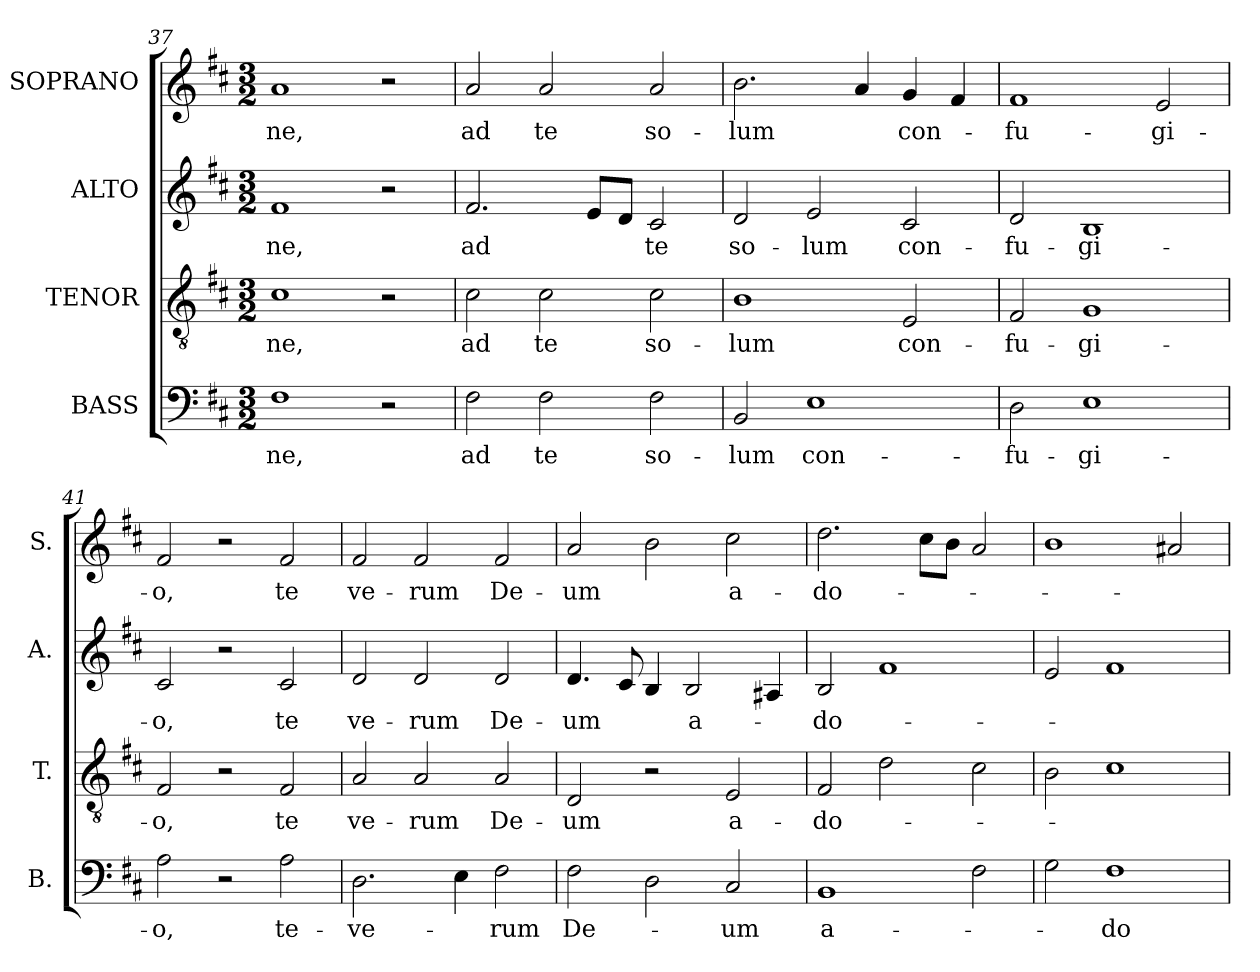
**kern	**text	**kern	**text	**kern	**text	**kern	**text
*part4	*part4	*part3	*part3	*part2	*part2	*part1	*part1
*staff4	*staff4	*staff3	*staff3	*staff2	*staff2	*staff1	*staff1
*I"BASS	*	*I"TENOR	*	*I"ALTO	*	*I"SOPRANO	*
*I'B.	*	*I'T.	*	*I'A.	*	*I'S.	*
*clefF4	*	*clefGv2	*	*clefG2	*	*clefG2	*
*	*	*ITrd7c12	*	*	*	*	*
*k[f#c#]	*	*k[f#c#]	*	*k[f#c#]	*	*k[f#c#]	*
*D:	*	*D:	*	*D:	*	*D:	*
*M3/2	*	*M3/2	*	*M3/2	*	*M3/2	*
=37	=37	=37	=37	=37	=37	=37	=37
!	!LO:LY:b:color=#000000	!	!	!	!	!	!
!	!	!	!LO:LY:b:color=#000000	!	!	!	!
!	!	!	!	!	!LO:LY:b:color=#000000	!	!
!	!	!	!	!	!	!	!LO:LY:b:color=#000000
1F#i	-ne,	1C#i	-ne,	1f#i	-ne,	1ai	-ne,
2r	.	2r	.	2r	.	2r	.
=38	=38	=38	=38	=38	=38	=38	=38
!	!LO:LY:b:color=#000000	!	!	!	!	!	!
!	!	!	!LO:LY:b:color=#000000	!	!	!	!
!	!	!	!	!	!LO:LY:b:color=#000000	!	!
!	!	!	!	!	!	!	!LO:LY:b:color=#000000
2F#i\	ad	2C#i\	ad	2.f#i/	ad	2ai/	ad
!	!LO:LY:b:color=#000000	!	!	!	!	!	!
!	!	!	!LO:LY:b:color=#000000	!	!	!	!
!	!	!	!	!	!	!	!LO:LY:b:color=#000000
2F#i\	te	2C#i\	te	.	.	2ai/	te
.	.	.	.	8ei/L	.	.	.
.	.	.	.	8di/J	.	.	.
!	!LO:LY:b:color=#000000	!	!	!	!	!	!
!	!	!	!LO:LY:b:color=#000000	!	!	!	!
!	!	!	!	!	!LO:LY:b:color=#000000	!	!
!	!	!	!	!	!	!	!LO:LY:b:color=#000000
2F#i\	so-	2C#i\	so-	2c#i/	te	2ai/	so-
=39	=39	=39	=39	=39	=39	=39	=39
!	!LO:LY:b:color=#000000	!	!	!	!	!	!
!	!	!	!LO:LY:b:color=#000000	!	!	!	!
!	!	!	!	!	!LO:LY:b:color=#000000	!	!
!	!	!	!	!	!	!	!LO:LY:b:color=#000000
2BBi/	-lum	1BBi	-lum	2di/	so-	2.bi\	-lum
!	!LO:LY:b:color=#000000	!	!	!	!	!	!
!	!	!	!	!	!LO:LY:b:color=#000000	!	!
1Ei	con-	.	.	2ei/	-lum	.	.
.	.	.	.	.	.	4ai/	.
!	!	!	!LO:LY:b:color=#000000	!	!	!	!
!	!	!	!	!	!LO:LY:b:color=#000000	!	!
!	!	!	!	!	!	!	!LO:LY:b:color=#000000
.	.	2EEi/	con-	2c#i/	con-	4gi/	con-
.	.	.	.	.	.	4f#i/	.
!!LO:LB:g=z
=40	=40	=40	=40	=40	=40	=40	=40
!	!LO:LY:b:color=#000000	!	!	!	!	!	!
!	!	!	!LO:LY:b:color=#000000	!	!	!	!
!	!	!	!	!	!LO:LY:b:color=#000000	!	!
!	!	!	!	!	!	!	!LO:LY:b:color=#000000
2Di\	-fu-	2FF#i/	-fu-	2di/	-fu-	1f#i	-fu-
!	!LO:LY:b:color=#000000	!	!	!	!	!	!
!	!	!	!LO:LY:b:color=#000000	!	!	!	!
!	!	!	!	!	!LO:LY:b:color=#000000	!	!
1Ei	-gi-	1GGi	-gi-	1Bi	-gi-	.	.
!	!	!	!	!	!	!	!LO:LY:b:color=#000000
.	.	.	.	.	.	2ei/	-gi-
=41	=41	=41	=41	=41	=41	=41	=41
!	!LO:LY:b:color=#000000	!	!	!	!	!	!
!	!	!	!LO:LY:b:color=#000000	!	!	!	!
!	!	!	!	!	!LO:LY:b:color=#000000	!	!
!	!	!	!	!	!	!	!LO:LY:b:color=#000000
2Ai\	-o,	2FF#i/	-o,	2c#i/	-o,	2f#i/	-o,
2r	.	2r	.	2r	.	2r	.
!	!LO:LY:b:color=#000000	!	!	!	!	!	!
!	!	!	!LO:LY:b:color=#000000	!	!	!	!
!	!	!	!	!	!LO:LY:b:color=#000000	!	!
!	!	!	!	!	!	!	!LO:LY:b:color=#000000
2Ai\	te-	2FF#i/	te	2c#i/	te	2f#i/	te
=42	=42	=42	=42	=42	=42	=42	=42
!	!LO:LY:b:color=#000000	!	!	!	!	!	!
!	!	!	!LO:LY:b:color=#000000	!	!	!	!
!	!	!	!	!	!LO:LY:b:color=#000000	!	!
!	!	!	!	!	!	!	!LO:LY:b:color=#000000
2.Di\	-ve-	2AAi/	ve-	2di/	ve-	2f#i/	ve-
!	!	!	!LO:LY:b:color=#000000	!	!	!	!
!	!	!	!	!	!LO:LY:b:color=#000000	!	!
!	!	!	!	!	!	!	!LO:LY:b:color=#000000
.	.	2AAi/	-rum	2di/	-rum	2f#i/	-rum
4Ei\	.	.	.	.	.	.	.
!	!LO:LY:b:color=#000000	!	!	!	!	!	!
!	!	!	!LO:LY:b:color=#000000	!	!	!	!
!	!	!	!	!	!LO:LY:b:color=#000000	!	!
!	!	!	!	!	!	!	!LO:LY:b:color=#000000
2F#i\	-rum	2AAi/	De-	2di/	De-	2f#i/	De-
=43	=43	=43	=43	=43	=43	=43	=43
!	!LO:LY:b:color=#000000	!	!	!	!	!	!
!	!	!	!LO:LY:b:color=#000000	!	!	!	!
!	!	!	!	!	!LO:LY:b:color=#000000	!	!
!	!	!	!	!	!	!	!LO:LY:b:color=#000000
2F#i\	De-	2DDi/	-um	4.di/	-um	2ai/	-um
.	.	.	.	8c#i/	.	.	.
2Di\	.	2r	.	4Bi/	.	2bi\	.
!	!	!	!	!	!LO:LY:b:color=#000000	!	!
.	.	.	.	2Bi/	a-	.	.
!	!LO:LY:b:color=#000000	!	!	!	!	!	!
!	!	!	!LO:LY:b:color=#000000	!	!	!	!
!	!	!	!	!	!	!	!LO:LY:b:color=#000000
2C#i/	-um	2EEi/	a-	.	.	2cc#i\	a-
.	.	.	.	4A#Xi/	.	.	.
=44	=44	=44	=44	=44	=44	=44	=44
!	!LO:LY:b:color=#000000	!	!	!	!	!	!
!	!	!	!LO:LY:b:color=#000000	!	!	!	!
!	!	!	!	!	!LO:LY:b:color=#000000	!	!
!	!	!	!	!	!	!	!LO:LY:b:color=#000000
1BBi	a-	2FF#i/	-do-	2Bi/	-do-	2.ddi\	-do-
.	.	2Di\	.	1f#i	.	.	.
.	.	.	.	.	.	8cc#i\L	.
.	.	.	.	.	.	8bi\J	.
2F#i\	.	2C#i\	.	.	.	2ai/	.
=45	=45	=45	=45	=45	=45	=45	=45
2Gi\	.	2BBi\	.	2ei/	.	1bi	.
!	!LO:LY:b:color=#000000	!	!	!	!	!	!
1F#i	-do-	1C#i	.	1f#i	.	.	.
.	.	.	.	.	.	2a#Xi/	.
=	=	=	=	=	=	=	=
*-	*-	*-	*-	*-	*-	*-	*-
